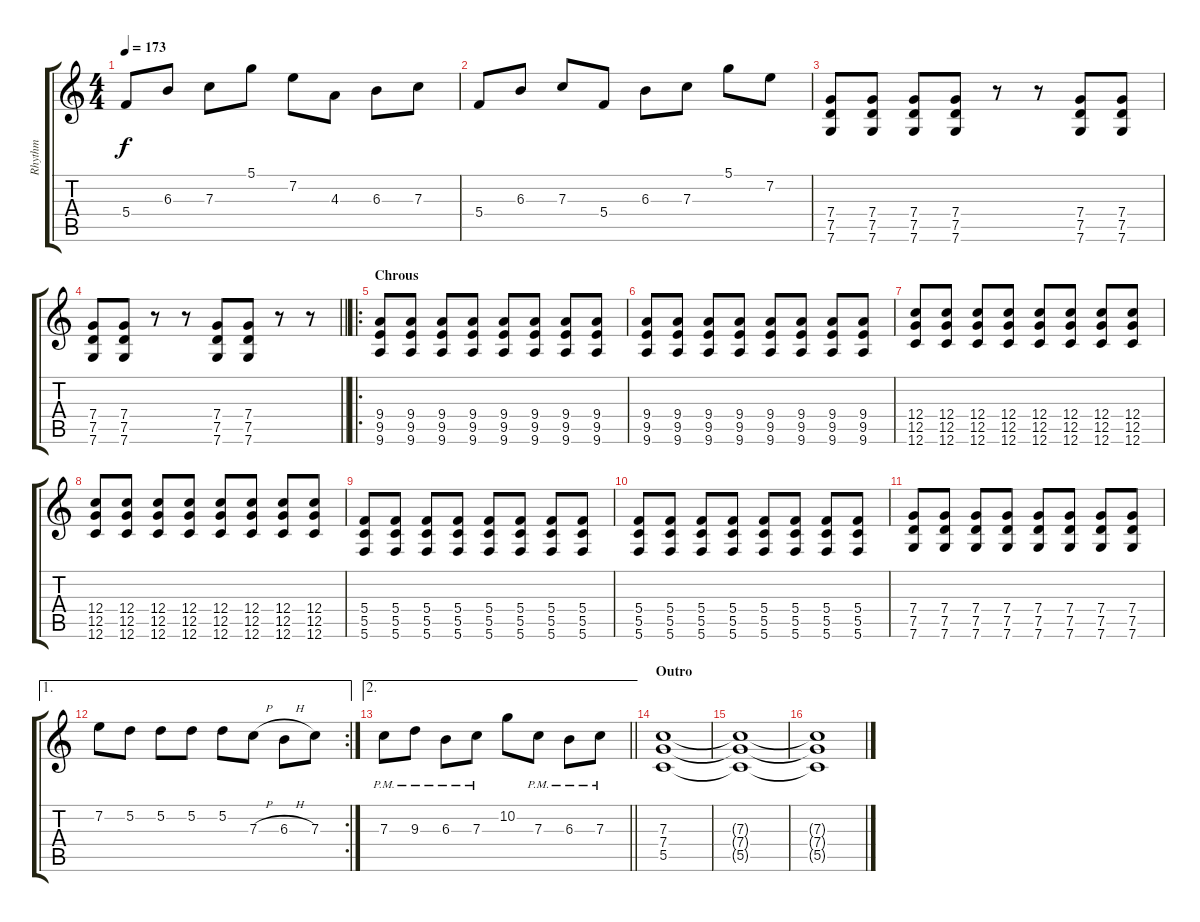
\track ("Rhythm" "Rhythm") {instrument distortionguitar}
\staff {score tabs}
\tuning (D4 A3 F3 C3 G2 C2) {hide}
\ts (4 4)
\tempo 173
\clef g2
\ks c
5.4.8{dy f} 6.3.8 7.3.8 5.1.8 7.2.8 4.3.8 6.3.8 7.3.8 |
5.4.8 6.3.8 7.3.8 5.4.8 6.3.8 7.3.8 5.1.8 7.2.8 |
(7.4 7.5 7.6).8 (7.4 7.5 7.6).8 (7.4 7.5 7.6).8 (7.4 7.5 7.6).8 r.8 r.8 (7.4 7.5 7.6).8 (7.4 7.5 7.6).8 |
\barLineRight lightlight
(7.4 7.5 7.6).8 (7.4 7.5 7.6).8 r.8 r.8 (7.4 7.5 7.6).8 (7.4 7.5 7.6).8 r.8 r.8 |
\ro
\section ("" "Chrous")
(9.4 9.5 9.6).8 (9.4 9.5 9.6).8 (9.4 9.5 9.6).8 (9.4 9.5 9.6).8 (9.4 9.5 9.6).8 (9.4 9.5 9.6).8 (9.4 9.5 9.6).8 (9.4 9.5 9.6).8 |
(9.4 9.5 9.6).8 (9.4 9.5 9.6).8 (9.4 9.5 9.6).8 (9.4 9.5 9.6).8 (9.4 9.5 9.6).8 (9.4 9.5 9.6).8 (9.4 9.5 9.6).8 (9.4 9.5 9.6).8 |
(12.4 12.5 12.6).8 (12.4 12.5 12.6).8 (12.4 12.5 12.6).8 (12.4 12.5 12.6).8 (12.4 12.5 12.6).8 (12.4 12.5 12.6).8 (12.4 12.5 12.6).8 (12.4 12.5 12.6).8 |
(12.4 12.5 12.6).8 (12.4 12.5 12.6).8 (12.4 12.5 12.6).8 (12.4 12.5 12.6).8 (12.4 12.5 12.6).8 (12.4 12.5 12.6).8 (12.4 12.5 12.6).8 (12.4 12.5 12.6).8 |
(5.4 5.5 5.6).8 (5.4 5.5 5.6).8 (5.4 5.5 5.6).8 (5.4 5.5 5.6).8 (5.4 5.5 5.6).8 (5.4 5.5 5.6).8 (5.4 5.5 5.6).8 (5.4 5.5 5.6).8 |
(5.4 5.5 5.6).8 (5.4 5.5 5.6).8 (5.4 5.5 5.6).8 (5.4 5.5 5.6).8 (5.4 5.5 5.6).8 (5.4 5.5 5.6).8 (5.4 5.5 5.6).8 (5.4 5.5 5.6).8 |
(7.4 7.5 7.6).8 (7.4 7.5 7.6).8 (7.4 7.5 7.6).8 (7.4 7.5 7.6).8 (7.4 7.5 7.6).8 (7.4 7.5 7.6).8 (7.4 7.5 7.6).8 (7.4 7.5 7.6).8 |
\ae 1
\rc 2
7.2.8 5.2.8 5.2.8 5.2.8 5.2.8 7.3{h}.8 6.3{h}.8 7.3.8 |
\ae 2
\barLineRight lightlight
7.3{pm}.8 9.3{pm}.8 6.3{pm}.8 7.3{pm}.8 10.2.8 7.3{pm}.8 6.3{pm}.8 7.3{pm}.8 |
\section ("" "Outro")
(7.3 7.4 5.5).1 |
(7.3{t} 7.4{t} 5.5{t}).1 |
(7.3{t} 7.4{t} 5.5{t}).1
